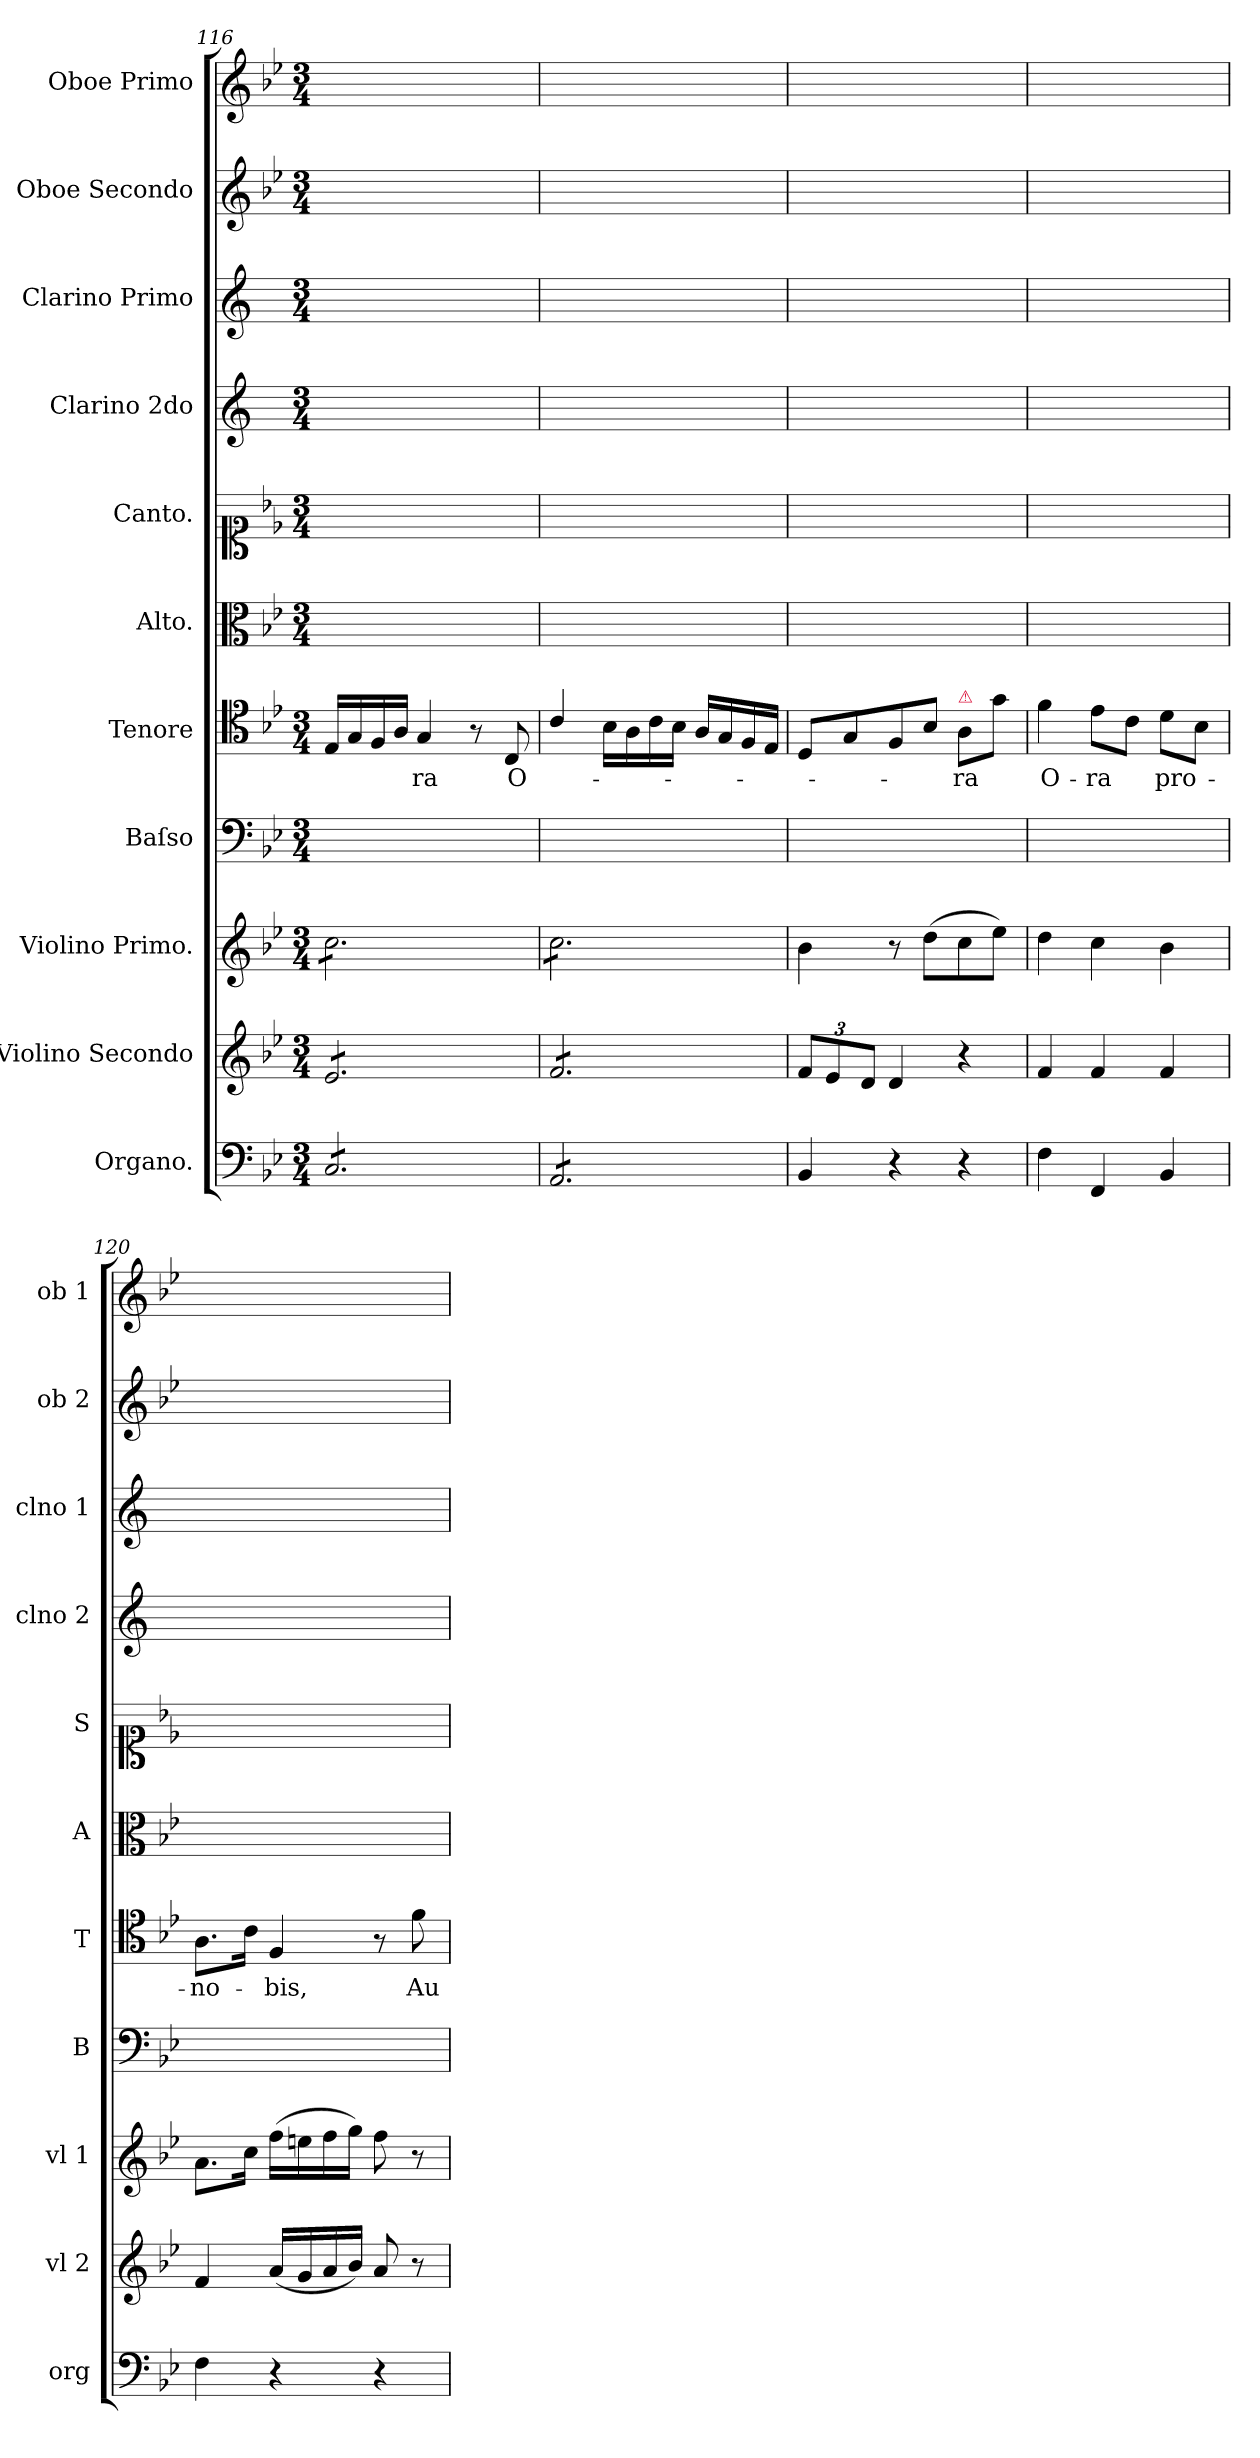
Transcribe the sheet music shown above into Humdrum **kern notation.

**kern	**kern	**kern	**kern	**kern	**text	**kern	**kern	**kern	**kern	**kern	**kern
*part11	*part10	*part9	*part8	*part7	*part7	*part6	*part5	*part4	*part3	*part2	*part1
*staff11	*staff10	*staff9	*staff8	*staff7	*staff7	*staff6	*staff5	*staff4	*staff3	*staff2	*staff1
*I"Organo.	*I"Violino Secondo	*I"Violino Primo.	*I"Baſso	*I"Tenore	*	*I"Alto.	*I"Canto.	*I"Clarino 2do	*I"Clarino Primo	*I"Oboe Secondo	*I"Oboe Primo
*I'org	*I'vl 2	*I'vl 1	*I'B	*I'T	*	*I'A	*I'S	*I'clno 2	*I'clno 1	*I'ob 2	*I'ob 1
*clefF4	*clefG2	*clefG2	*clefF4	*clefC4	*	*clefC3	*clefC1	*clefG2	*clefG2	*clefG2	*clefG2
*	*	*	*	*	*	*	*	*ITrd1c2	*ITrd1c2	*	*
*k[b-e-]	*k[b-e-]	*k[b-e-]	*k[b-e-]	*k[b-e-]	*	*k[b-e-]	*k[b-e-]	*k[b-e-]	*k[b-e-]	*k[b-e-]	*k[b-e-]
*B-:	*B-:	*B-:	*B-:	*B-:	*	*B-:	*B-:	*B-:	*B-:	*B-:	*B-:
*M3/4	*M3/4	*M3/4	*M3/4	*M3/4	*	*M3/4	*M3/4	*M3/4	*M3/4	*M3/4	*M3/4
=116	=116	=116	=116	=116	=116	=116	=116	=116	=116	=116	=116
*tremolo	*	*	*	*	*	*	*	*	*	*	*
*	*tremolo	*	*	*	*	*	*	*	*	*	*
*	*	*tremolo	*	*	*	*	*	*	*	*	*
8C/L	8e-/L	8cc\L	2.ryy	16E-/LL	.	2.ryy	2.ryy	2.ryy	2.ryy	2.ryy	2.ryy
.	.	.	.	16G/	.	.	.	.	.	.	.
8C/	8e-/	8cc\	.	16F/	.	.	.	.	.	.	.
.	.	.	.	16A/JJ	.	.	.	.	.	.	.
8C/	8e-/	8cc\	.	4G/	-ra	.	.	.	.	.	.
8C/	8e-/	8cc\	.	.	.	.	.	.	.	.	.
8C/	8e-/	8cc\	.	8r	.	.	.	.	.	.	.
8C/J	8e-/J	8cc\J	.	8C/	O-	.	.	.	.	.	.
=117	=117	=117	=117	=117	=117	=117	=117	=117	=117	=117	=117
8AA/L	8f/L	8cc\L	2.ryy	4c/	.	2.ryy	2.ryy	2.ryy	2.ryy	2.ryy	2.ryy
8AA/	8f/	8cc\	.	.	.	.	.	.	.	.	.
8AA/	8f/	8cc\	.	16B-\LL	.	.	.	.	.	.	.
.	.	.	.	16A\	.	.	.	.	.	.	.
8AA/	8f/	8cc\	.	16c\	.	.	.	.	.	.	.
.	.	.	.	16B-\JJ	.	.	.	.	.	.	.
8AA/	8f/	8cc\	.	16A/LL	.	.	.	.	.	.	.
.	.	.	.	16G/	.	.	.	.	.	.	.
8AA/J	8f/J	8cc\J	.	16F/	.	.	.	.	.	.	.
*	*	*Xtremolo	*	*	*	*	*	*	*	*	*
*	*Xtremolo	*	*	*	*	*	*	*	*	*	*
*Xtremolo	*	*	*	*	*	*	*	*	*	*	*
.	.	.	.	16E-/JJ	.	.	.	.	.	.	.
=118	=118	=118	=118	=118	=118	=118	=118	=118	=118	=118	=118
4BB-/	12f/L	4b-\	2.ryy	8D/L	.	2.ryy	2.ryy	2.ryy	2.ryy	2.ryy	2.ryy
.	12e-/	.	.	.	.	.	.	.	.	.	.
.	.	.	.	8G/	.	.	.	.	.	.	.
.	12d/J	.	.	.	.	.	.	.	.	.	.
4r	4d/	8r	.	8F/	.	.	.	.	.	.	.
.	.	(8dd\L	.	8B-/J	.	.	.	.	.	.	.
!	!	!	!	!LO:TX:a:color=crimson:t=⚠	!	!	!	!	!	!	!
4r	4r	8cc\	.	8A\L	-ra	.	.	.	.	.	.
.	.	8ee-\J)	.	8g\J	.	.	.	.	.	.	.
=119	=119	=119	=119	=119	=119	=119	=119	=119	=119	=119	=119
4F\	4f/	4dd\	2.ryy	4f\	O-	2.ryy	2.ryy	2.ryy	2.ryy	2.ryy	2.ryy
4FF/	4f/	4cc\	.	8e-\L	-ra	.	.	.	.	.	.
.	.	.	.	8c\J	.	.	.	.	.	.	.
4BB-/	4f/	4b-\	.	8d\L	pro-	.	.	.	.	.	.
.	.	.	.	8B-\J	.	.	.	.	.	.	.
=120	=120	=120	=120	=120	=120	=120	=120	=120	=120	=120	=120
4F\	4f/	8.a\L	2.ryy	8.A\L	-no-	2.ryy	2.ryy	2.ryy	2.ryy	2.ryy	2.ryy
.	.	16cc\Jk	.	16c\Jk	.	.	.	.	.	.	.
4r	(16a/LL	(16ff\LL	.	4F/	-bis,	.	.	.	.	.	.
.	16g/	16een\	.	.	.	.	.	.	.	.	.
.	16a/	16ff\	.	.	.	.	.	.	.	.	.
.	16b-/JJ)	16gg\JJ)	.	.	.	.	.	.	.	.	.
4r	8a/	8ff\	.	8r	.	.	.	.	.	.	.
.	8r	8r	.	8f\	Au-	.	.	.	.	.	.
=	=	=	=	=	=	=	=	=	=	=	=
*-	*-	*-	*-	*-	*-	*-	*-	*-	*-	*-	*-
